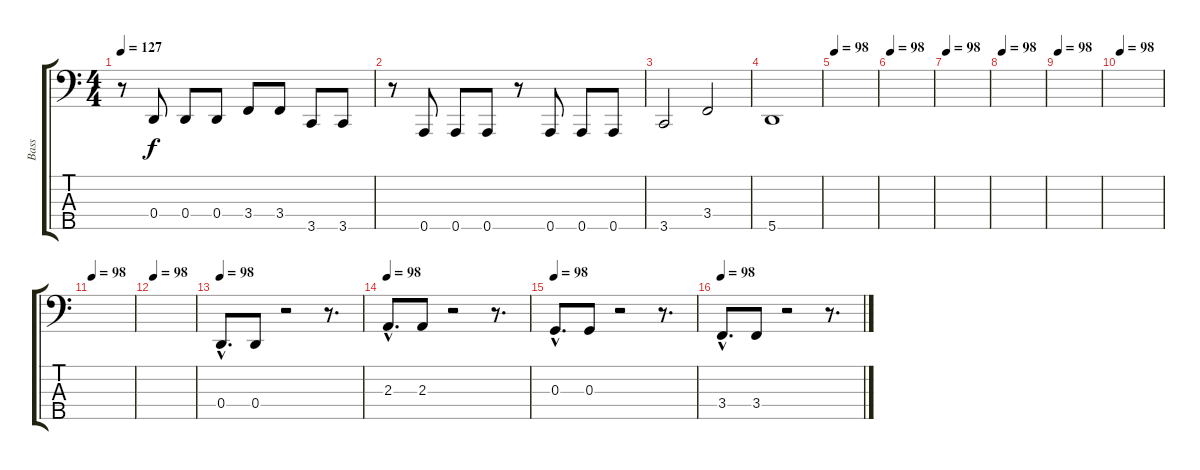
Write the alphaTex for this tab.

\track ("Bass" "Bass") {instrument electricbassfinger}
\staff {score tabs}
\tuning (F2 C2 G1 D1 A0) {hide}
\ts (4 4)
\tempo 127
\clef f4
\ks c
r.8{dy f} 0.4.8 0.4.8 0.4.8 3.4.8 3.4.8 3.5.8 3.5.8 |
r.8 0.5.8 0.5.8 0.5.8 r.8 0.5.8 0.5.8 0.5.8 |
3.5.2 3.4.2 |
5.5.1 |
\tempo 98
|
\tempo 98
|
\tempo 98
|
\tempo 98
|
\tempo 98
|
\tempo 98
|
\tempo 98
|
\tempo 98
|
\tempo 98
0.4{hac}.8{d} 0.4.8 r.2 r.8{d} |
\tempo 98
2.3{hac}.8{d} 2.3.8 r.2 r.8{d} |
\tempo 98
0.3{hac}.8{d} 0.3.8 r.2 r.8{d} |
\tempo 98
3.4{hac}.8{d} 3.4.8 r.2 r.8{d}
